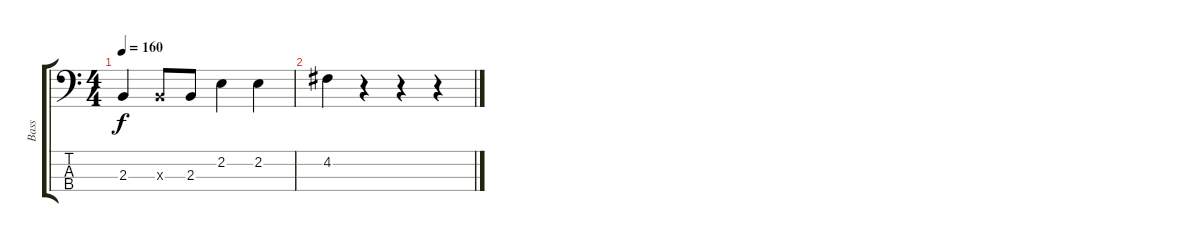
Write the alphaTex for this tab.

\track ("Bass" "Bass") {instrument electricbasspick}
\staff {score tabs}
\tuning (G2 D2 A1 E1) {hide}
\ts (4 4)
\tempo 160
\clef f4
\ks c
2.3.4{dy f} 2.3{x}.8 2.3.8 2.2.4 2.2.4 |
4.2.4 r.4 r.4 r.4
